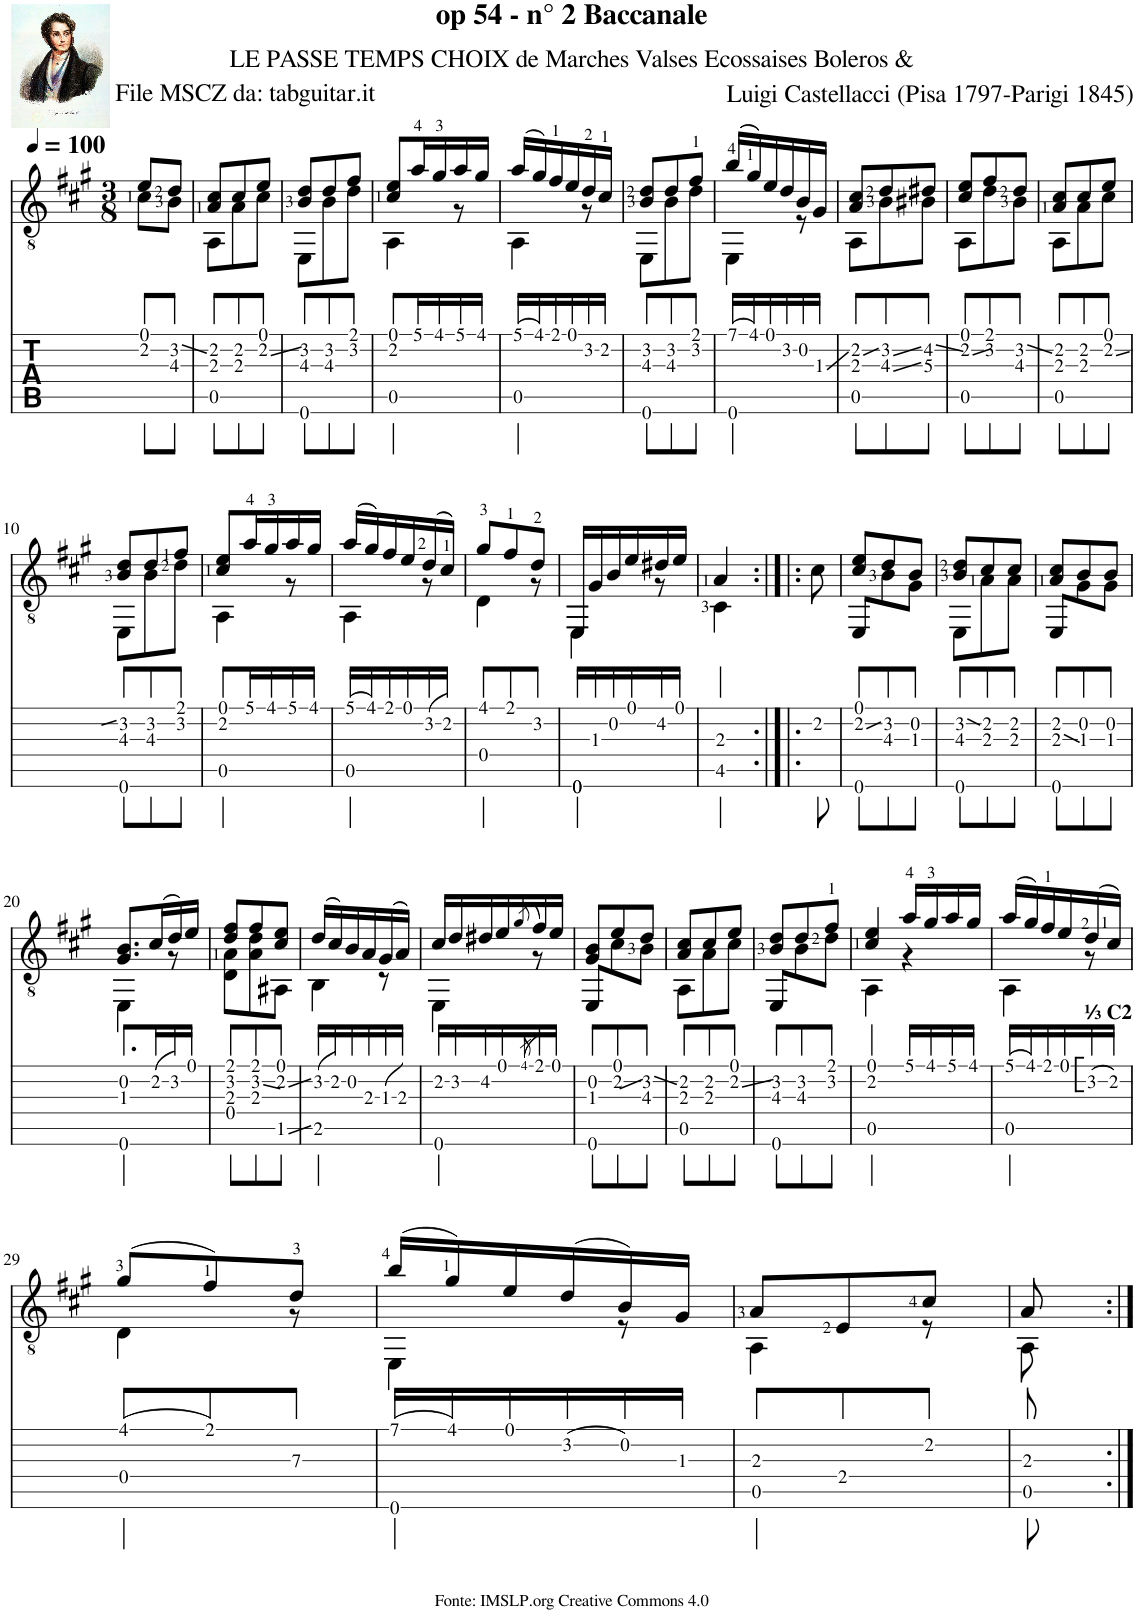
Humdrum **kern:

**kern	**kern
*part2	*part1
*staff2	*staff1
*I"Chitarra classica (Intavolatura)	*I"Classical Guitar
*stria6	*
*	*clefGv2
*k[f#c#g#]	*k[f#c#g#]
*M3/8	*M3/8
*MM100	*MM100
=	=
*^	*^
8e/L	8c#\L	8e/L	8c#\L
8d/J	8B\J	8d/J	8B\J
=1	=1	=1	=1
8A/ 8c#/L	8AA\L	8A/ 8c#/L	8AA\L
8c#/	8A\	8c#/	8A\
8e/J	8c#\J	8e/J	8c#\J
=2	=2	=2	=2
8B/ 8d/L	8EE\L	8B/ 8d/L	8EE\L
8d/	8B\	8d/	8B\
8f#/J	8d\J	8f#/J	8d\J
=3	=3	=3	=3
8c#/ 8e/L	4AA\	8c#/ 8e/L	4AA\
16a/L	.	16a/L	.
16g#/	.	16g#/	.
16a/	8r	16a/	8r
16g#/JJ	.	16g#/JJ	.
=4	=4	=4	=4
(16a/LL	4AA\	(16a/LL	4AA\
16g#/)	.	16g#/)	.
16f#/	.	16f#/	.
16e/	.	16e/	.
16d/	8r	16d/	8r
16c#/JJ	.	16c#/JJ	.
=5	=5	=5	=5
8B/ 8d/L	8EE\L	8B/ 8d/L	8EE\L
8d/	8B\	8d/	8B\
8f#/J	8d\J	8f#/J	8d\J
=6	=6	=6	=6
(16b/LL	4EE\	(16b/LL	4EE\
16g#/)	.	16g#/)	.
16e/	.	16e/	.
16d/	.	16d/	.
16B/	8r	16B/	8r
16G#/JJ	.	16G#/JJ	.
=7	=7	=7	=7
8A/ 8c#/L	8AA\L	8A/ 8c#/L	8AA\L
8d/	8B\	8d/	8B\
8d#X/J	8B#X\J	8d#X/J	8B#X\J
=8	=8	=8	=8
8c#/ 8e/L	8AA\L	8c#/ 8e/L	8AA\L
8f#/	8d\	8f#/	8d\
8d/J	8B\J	8d/J	8B\J
=9	=9	=9	=9
8A/ 8c#/L	8AA\L	8A/ 8c#/L	8AA\L
8c#/	8A\	8c#/	8A\
8e/J	8c#\J	8e/J	8c#\J
!!LO:LB:g=z	!!
=10	=10	=10	=10
8B/ 8d/L	8EE\L	8B/ 8d/L	8EE\L
8d/	8B\	8d/	8B\
8f#/J	8d\J	8f#/J	8d\J
=11	=11	=11	=11
8c#/ 8e/L	4AA\	8c#/ 8e/L	4AA\
16a/L	.	16a/L	.
16g#/	.	16g#/	.
16a/	8r	16a/	8r
16g#/JJ	.	16g#/JJ	.
=12	=12	=12	=12
(16a/LL	4AA\	(16a/LL	4AA\
16g#/)	.	16g#/)	.
16f#/	.	16f#/	.
16e/	.	16e/	.
(16d/	8r	(16d/	8r
16c#/JJ)	.	16c#/JJ)	.
=13	=13	=13	=13
8g#/L	4D\	8g#/L	4D\
8f#/	.	8f#/	.
8d/J	8r	8d/J	8r
=14	=14	=14	=14
16EE/LL	4EE\	16EE/LL	4EE\
16G#/	.	16G#/	.
16B/	.	16B/	.
16e/	.	16e/	.
16d#X/	8r	16d#X/	8r
16e/JJ	.	16e/JJ	.
=15	=15	=15	=15
4A/	4C#\	4A/	4C#\
*v	*v	*	*
*	*v	*v
=16:|!|:	=16:|!|:
8c#\	8c#\
=17	=17
*^	*^
8c#/ 8e/L	8EE\L	8c#/ 8e/L	8EE/L
8d/	8B\	8d/	8B\
8B/J	8G#\J	8B/J	8G#\J
=18	=18	=18	=18
8B/ 8d/L	8EE\L	8B/ 8d/L	8EE\L
8c#/	8A\	8c#/	8A\
8c#/J	8A\J	8c#/J	8A\J
=19	=19	=19	=19
8A/ 8c#/L	8EE\L	8A/ 8c#/L	8EE/L
8B/	8G#\	8B/	8G#\
8B/J	8G#\J	8B/J	8G#\J
!!LO:LB:g=z	!!
=20	=20	=20	=20
8.G#/ 8.B/L	4EE\	8.G#/ 8.B/L	4EE\
(16c#/L	.	(16c#/L	.
16d/)	8r	16d/)	8r
16e/JJ	.	16e/JJ	.
=21	=21	=21	=21
8d/ 8f#/L	8D\ 8A\L	8d/ 8f#/L	8D\ 8A\L
8f#/	8A\ 8d\	8f#/	8A\ 8d\
8c#/ 8e/J	8AA#X\J	8c#/ 8e/J	8AA#X\J
=22	=22	=22	=22
(16d/LL	4BB\	(16d/LL	4BB\
16c#/)	.	16c#/)	.
16B/	.	16B/	.
16A/	.	16A/	.
(16G#/	8r	(16G#/	8r
16A/JJ)	.	16A/JJ)	.
=23	=23	=23	=23
16c#/LL	4EE\	16c#/LL	4EE\
16d/	.	16d/	.
16d#X/	.	16d#X/	.
16e/	.	16e/	.
(8qg#/	.	(8qg#/	.
16f#/)	8r	16f#/)	8r
16e/JJ	.	16e/JJ	.
=24	=24	=24	=24
8G#/ 8B/L	8EE\L	8G#/ 8B/L	8EE/L
8e/	8c#\	8e/	8c#\
8d/J	8B\J	8d/J	8B\J
=25	=25	=25	=25
8A/ 8c#/L	8AA\L	8A/ 8c#/L	8AA\L
8c#/	8A\	8c#/	8A\
8e/J	8c#\J	8e/J	8c#\J
=26	=26	=26	=26
8B/ 8d/L	8EE\L	8B/ 8d/L	8EE/L
8d/	8B\	8d/	8B\
8f#/J	8d\J	8f#/J	8d\J
=27	=27	=27	=27
4c#/ 4e/	4AA\	4c#/ 4e/	4AA\
16a/LL	8r	16a/LL	8r
16g#/	.	16g#/	.
16a/	8ryy	16a/	8ryy
16g#/JJ	.	16g#/JJ	.
=28	=28	=28	=28
(16a/LL	4AA\	(16a/LL	4AA\
16g#/)	.	16g#/)	.
16f#/	.	16f#/	.
16e/	.	16e/	.
!LO:TX:a:B:t=⅓ C2	!	!	!
(16d:/	8r	(16d/	8r
16c#/JJ)	.	16c#/JJ)	.
8ryy	8r	8ryy	8r
!!LO:LB:g=z	!!
=29	=29	=29	=29
(8g#/L	4D\	(8g#/L	4D\
8f#/)	.	8f#/)	.
8d/J	8r	8d/J	8r
=30	=30	=30	=30
(16b/LL	4EE\	(16b/LL	4EE\
16g#/)	.	16g#/)	.
16e/	.	16e/	.
(16d/	.	(16d/	.
16B/)	8r	16B/)	8r
16G#/JJ	.	16G#/JJ	.
=31	=31	=31	=31
8A/L	4AA\	8A/L	4AA\
8E/	.	8E/	.
8c#/J	8r	8c#/J	8r
=32	=32	=32	=32
8A/	8AA\	8A/	8AA\
*v	*v	*	*
*	*v	*v
=:|!	=:|!
*-	*-
